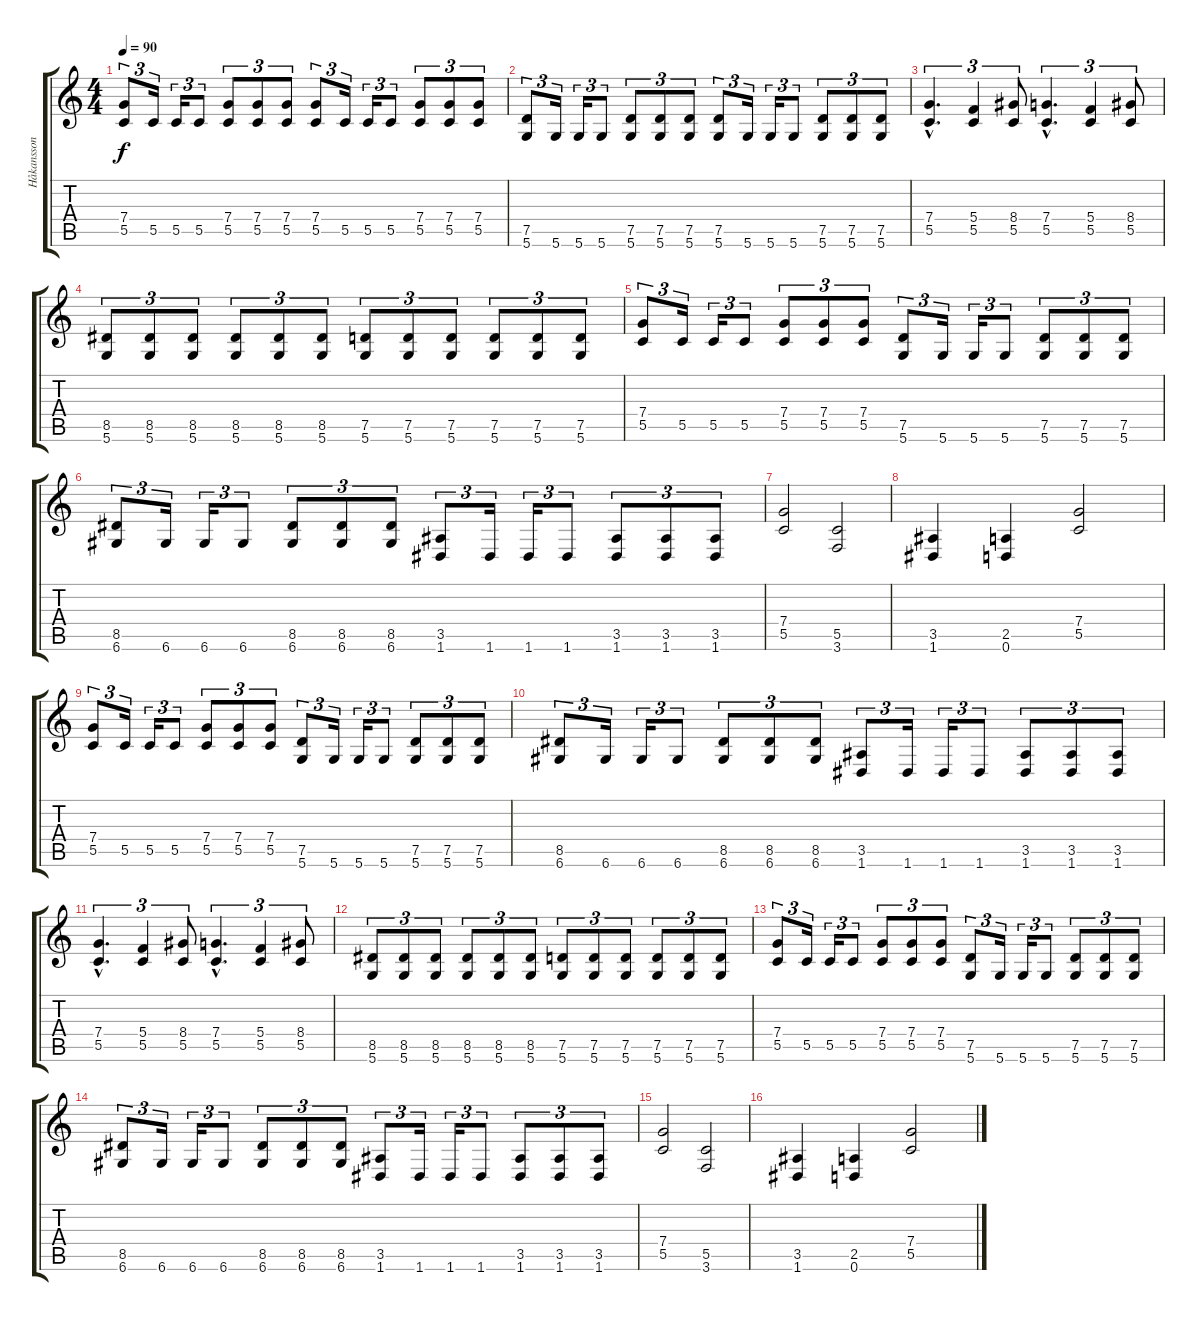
\track ("Håkansson" "Håkansson") {instrument distortionguitar}
\staff {score tabs}
\tuning (D4 A3 F3 C3 G2 D2) {hide}
\ts (4 4)
\tempo 90
\clef g2
\ks c
(7.4 5.5).8{tu (3 2) dy f} 5.5.16{tu (3 2)} 5.5.16{tu (3 2)} 5.5.8{tu (3 2)} (7.4 5.5).8{tu (3 2)} (7.4 5.5).8{tu (3 2)} (7.4 5.5).8{tu (3 2)} (7.4 5.5).8{tu (3 2)} 5.5.16{tu (3 2)} 5.5.16{tu (3 2)} 5.5.8{tu (3 2)} (7.4 5.5).8{tu (3 2)} (7.4 5.5).8{tu (3 2)} (7.4 5.5).8{tu (3 2)} |
(7.5 5.6).8{tu (3 2)} 5.6.16{tu (3 2)} 5.6.16{tu (3 2)} 5.6.8{tu (3 2)} (7.5 5.6).8{tu (3 2)} (7.5 5.6).8{tu (3 2)} (7.5 5.6).8{tu (3 2)} (7.5 5.6).8{tu (3 2)} 5.6.16{tu (3 2)} 5.6.16{tu (3 2)} 5.6.8{tu (3 2)} (7.5 5.6).8{tu (3 2)} (7.5 5.6).8{tu (3 2)} (7.5 5.6).8{tu (3 2)} |
(7.4{hac} 5.5{hac}).4{d tu (3 2)} (5.4 5.5).4{tu (3 2)} (8.4 5.5).8{tu (3 2)} (7.4{hac} 5.5{hac}).4{d tu (3 2)} (5.4 5.5).4{tu (3 2)} (8.4 5.5).8{tu (3 2)} |
(8.5 5.6).8{tu (3 2)} (8.5 5.6).8{tu (3 2)} (8.5 5.6).8{tu (3 2)} (8.5 5.6).8{tu (3 2)} (8.5 5.6).8{tu (3 2)} (8.5 5.6).8{tu (3 2)} (7.5 5.6).8{tu (3 2)} (7.5 5.6).8{tu (3 2)} (7.5 5.6).8{tu (3 2)} (7.5 5.6).8{tu (3 2)} (7.5 5.6).8{tu (3 2)} (7.5 5.6).8{tu (3 2)} |
(7.4 5.5).8{tu (3 2)} 5.5.16{tu (3 2)} 5.5.16{tu (3 2)} 5.5.8{tu (3 2)} (7.4 5.5).8{tu (3 2)} (7.4 5.5).8{tu (3 2)} (7.4 5.5).8{tu (3 2)} (7.5 5.6).8{tu (3 2)} 5.6.16{tu (3 2)} 5.6.16{tu (3 2)} 5.6.8{tu (3 2)} (7.5 5.6).8{tu (3 2)} (7.5 5.6).8{tu (3 2)} (7.5 5.6).8{tu (3 2)} |
(8.5 6.6).8{tu (3 2)} 6.6.16{tu (3 2)} 6.6.16{tu (3 2)} 6.6.8{tu (3 2)} (8.5 6.6).8{tu (3 2)} (8.5 6.6).8{tu (3 2)} (8.5 6.6).8{tu (3 2)} (3.5 1.6).8{tu (3 2)} 1.6.16{tu (3 2)} 1.6.16{tu (3 2)} 1.6.8{tu (3 2)} (3.5 1.6).8{tu (3 2)} (3.5 1.6).8{tu (3 2)} (3.5 1.6).8{tu (3 2)} |
(7.4 5.5).2 (5.5 3.6).2 |
(3.5 1.6).4 (2.5 0.6).4 (7.4 5.5).2 |
(7.4 5.5).8{tu (3 2)} 5.5.16{tu (3 2)} 5.5.16{tu (3 2)} 5.5.8{tu (3 2)} (7.4 5.5).8{tu (3 2)} (7.4 5.5).8{tu (3 2)} (7.4 5.5).8{tu (3 2)} (7.5 5.6).8{tu (3 2)} 5.6.16{tu (3 2)} 5.6.16{tu (3 2)} 5.6.8{tu (3 2)} (7.5 5.6).8{tu (3 2)} (7.5 5.6).8{tu (3 2)} (7.5 5.6).8{tu (3 2)} |
(8.5 6.6).8{tu (3 2)} 6.6.16{tu (3 2)} 6.6.16{tu (3 2)} 6.6.8{tu (3 2)} (8.5 6.6).8{tu (3 2)} (8.5 6.6).8{tu (3 2)} (8.5 6.6).8{tu (3 2)} (3.5 1.6).8{tu (3 2)} 1.6.16{tu (3 2)} 1.6.16{tu (3 2)} 1.6.8{tu (3 2)} (3.5 1.6).8{tu (3 2)} (3.5 1.6).8{tu (3 2)} (3.5 1.6).8{tu (3 2)} |
(7.4{hac} 5.5{hac}).4{d tu (3 2)} (5.4 5.5).4{tu (3 2)} (8.4 5.5).8{tu (3 2)} (7.4{hac} 5.5{hac}).4{d tu (3 2)} (5.4 5.5).4{tu (3 2)} (8.4 5.5).8{tu (3 2)} |
(8.5 5.6).8{tu (3 2)} (8.5 5.6).8{tu (3 2)} (8.5 5.6).8{tu (3 2)} (8.5 5.6).8{tu (3 2)} (8.5 5.6).8{tu (3 2)} (8.5 5.6).8{tu (3 2)} (7.5 5.6).8{tu (3 2)} (7.5 5.6).8{tu (3 2)} (7.5 5.6).8{tu (3 2)} (7.5 5.6).8{tu (3 2)} (7.5 5.6).8{tu (3 2)} (7.5 5.6).8{tu (3 2)} |
(7.4 5.5).8{tu (3 2)} 5.5.16{tu (3 2)} 5.5.16{tu (3 2)} 5.5.8{tu (3 2)} (7.4 5.5).8{tu (3 2)} (7.4 5.5).8{tu (3 2)} (7.4 5.5).8{tu (3 2)} (7.5 5.6).8{tu (3 2)} 5.6.16{tu (3 2)} 5.6.16{tu (3 2)} 5.6.8{tu (3 2)} (7.5 5.6).8{tu (3 2)} (7.5 5.6).8{tu (3 2)} (7.5 5.6).8{tu (3 2)} |
(8.5 6.6).8{tu (3 2)} 6.6.16{tu (3 2)} 6.6.16{tu (3 2)} 6.6.8{tu (3 2)} (8.5 6.6).8{tu (3 2)} (8.5 6.6).8{tu (3 2)} (8.5 6.6).8{tu (3 2)} (3.5 1.6).8{tu (3 2)} 1.6.16{tu (3 2)} 1.6.16{tu (3 2)} 1.6.8{tu (3 2)} (3.5 1.6).8{tu (3 2)} (3.5 1.6).8{tu (3 2)} (3.5 1.6).8{tu (3 2)} |
(7.4 5.5).2 (5.5 3.6).2 |
(3.5 1.6).4 (2.5 0.6).4 (7.4 5.5).2
